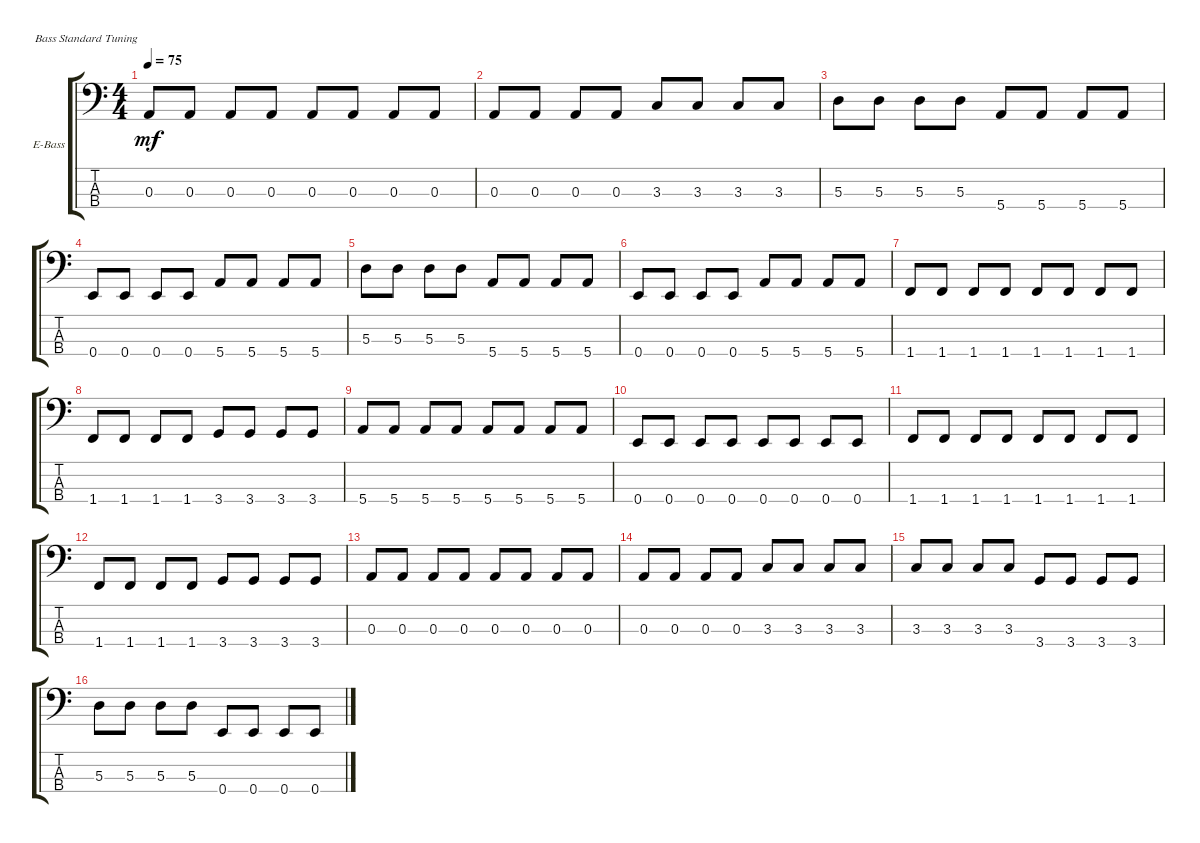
\defaultSystemsLayout 4
\bracketExtendMode groupsimilarinstruments
\firstSystemTrackNameOrientation horizontal
\otherSystemsTrackNameOrientation horizontal
\track ("Electric Bass(Finger)" "E-Bass") {instrument electricbassfinger}
\staff {score tabs}
\tuning (G2 D2 A1 E1)
\ts (4 4)
\tempo 75
\clef f4
\scale
0.333333
\ks c
0.3.8{dy mf} 0.3.8 0.3.8 0.3.8 0.3.8 0.3.8 0.3.8 0.3.8 |
\scale
0.333333 0.3.8 0.3.8 0.3.8 0.3.8 3.3.8 3.3.8 3.3.8 3.3.8 |
\scale
0.333333 5.3.8 5.3.8 5.3.8 5.3.8 5.4.8 5.4.8 5.4.8 5.4.8 |
\scale
0.333333 0.4.8 0.4.8 0.4.8 0.4.8 5.4.8 5.4.8 5.4.8 5.4.8 |
\scale
0.333333 5.3.8 5.3.8 5.3.8 5.3.8 5.4.8 5.4.8 5.4.8 5.4.8 |
\scale
0.333333 0.4.8 0.4.8 0.4.8 0.4.8 5.4.8 5.4.8 5.4.8 5.4.8 |
\scale
0.333333 1.4.8 1.4.8 1.4.8 1.4.8 1.4.8 1.4.8 1.4.8 1.4.8 |
\scale
0.333333 1.4.8 1.4.8 1.4.8 1.4.8 3.4.8 3.4.8 3.4.8 3.4.8 |
\scale
0.333333 5.4.8 5.4.8 5.4.8 5.4.8 5.4.8 5.4.8 5.4.8 5.4.8 |
\scale
0.333333 0.4.8 0.4.8 0.4.8 0.4.8 0.4.8 0.4.8 0.4.8 0.4.8 |
\scale
0.333333 1.4.8 1.4.8 1.4.8 1.4.8 1.4.8 1.4.8 1.4.8 1.4.8 |
\scale
0.333333 1.4.8 1.4.8 1.4.8 1.4.8 3.4.8 3.4.8 3.4.8 3.4.8 |
\scale
0.333333 0.3.8 0.3.8 0.3.8 0.3.8 0.3.8 0.3.8 0.3.8 0.3.8 |
\scale
0.333333 0.3.8 0.3.8 0.3.8 0.3.8 3.3.8 3.3.8 3.3.8 3.3.8 |
\scale
0.333333 3.3.8 3.3.8 3.3.8 3.3.8 3.4.8 3.4.8 3.4.8 3.4.8 |
\scale
0.333333 5.3.8 5.3.8 5.3.8 5.3.8 0.4.8 0.4.8 0.4.8 0.4.8
